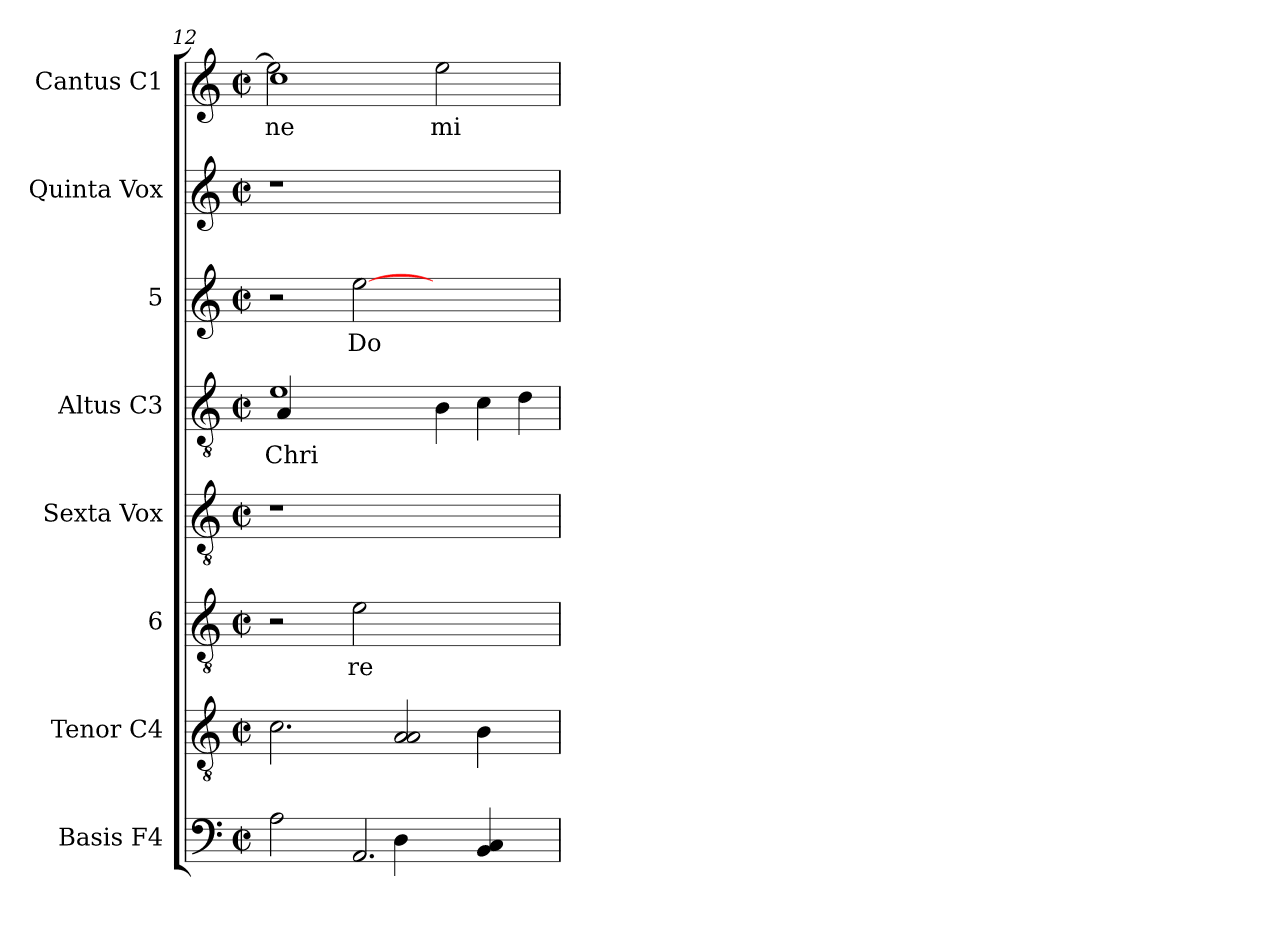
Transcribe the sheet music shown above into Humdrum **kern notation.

**kern	**text	**kern	**text	**kern	**text	**kern	**kern	**text	**kern	**text	**kern	**kern	**text
*part8	*part8	*part7	*part7	*part6	*part6	*part5	*part4	*part4	*part3	*part3	*part2	*part1	*part1
*staff8	*staff8	*staff7	*staff7	*staff6	*staff6	*staff5	*staff4	*staff4	*staff3	*staff3	*staff2	*staff1	*staff1
*I"Basis  F4	*	*I"Tenor  C4	*	*I"6	*	*I"Sexta  Vox	*I"Altus  C3	*	*I"5	*	*I"Quinta  Vox	*I"Cantus  C1	*
*I'B	*	*I'T	*	*	*	*	*I'A	*	*	*	*	*I'C	*
*clefF4	*	*clefGv2	*	*clefGv2	*	*clefGv2	*clefGv2	*	*clefG2	*	*clefG2	*clefG2	*
*k[]	*	*k[]	*	*k[]	*	*k[]	*k[]	*	*k[]	*	*k[]	*k[]	*
*C:	*	*C:	*	*C:	*	*C:	*C:	*	*C:	*	*C:	*C:	*
*M2/2	*	*M2/2	*	*M2/2	*	*M2/2	*M2/2	*	*M2/2	*	*M2/2	*M2/2	*
*met(c|)	*	*met(c|)	*	*met(c|)	*	*met(c|)	*met(c|)	*	*met(c|)	*	*met(c|)	*met(c|)	*
=12	=12	=12	=12	=12	=12	=12	=12	=12	=12	=12	=12	=12	=12
*^	*	*	*	*	*	*	*^	*	*	*	*	*	*
!	!	!	!	!	!	!	!	!	!	!LO:LY:b:cj	!	!	!	!	!LO:LY:b:cj
*	*	*	*	*	*	*	*	*	*	*	*	*	*	*^	*
2A\	2.ryy	.	2.c\	.	2r	.	1r	1e	4A/	Chri-	2r	.	1r	1cc	2ee\]	-ne
.	.	.	.	.	.	.	.	.	1.ryy	.	.	.	.	.	.	.
!	!	!	!	!	!	!LO:LY:b:cj	!	!	!	!	!	!LO:LY:b:cj	!	!	!	!
2.AA/	.	.	.	.	2e\	re-	.	.	.	.	[>2ee\	Do-	.	.	4ryy	.
!	!	!LO:LY:b:cj	!	!	!	!	!	!	!	!	!	!	!	!	!	!
.	4D\	--	2A/ 2A/	.	.	.	.	.	.	.	.	.	.	.	1ryy	.
!	!	!	!	!	!	!	!	!	!	!LO:LY:b:cj	!	!	!	!	!	!LO:LY:b:cj
.	4ryy	.	.	.	2.ryy	.	2.ryy	4B\	.	--	2.ryy	.	2.ryy	2ee\	.	mi-
!	!	!	!	!LO:LY:b:cj	!	!	!	!	!	!LO:LY:b:cj	!	!	!	!	!	!
4C/ 4BB/	2ryy	.	4B\	.	.	.	.	4c\	.	--	.	.	.	.	.	.
!	!	!	!	!	!	!	!	!	!	!LO:LY:b:cj	!	!	!	!	!	!
4ryy	.	.	4ryy	.	.	.	.	4d\	.	--	.	.	.	4ryy	.	.
*v	*v	*	*	*	*	*	*	*v	*v	*	*	*	*	*v	*v	*
=	=	=	=	=	=	=	=	=	=	=	=	=	=
*-	*-	*-	*-	*-	*-	*-	*-	*-	*-	*-	*-	*-	*-
